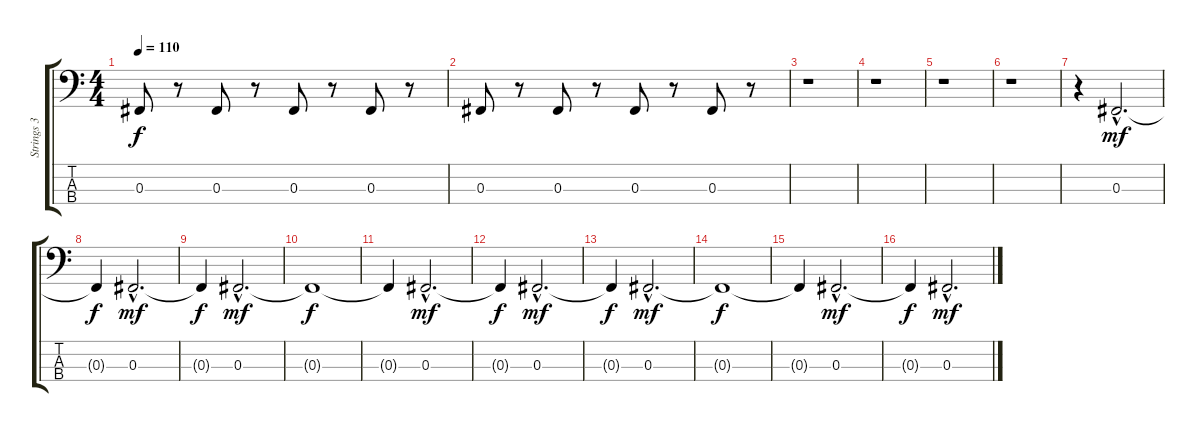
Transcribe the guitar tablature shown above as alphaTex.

\track ("Strings 3" "Strings 3") {instrument contrabass}
\staff {score tabs}
\tuning (E2 B1 Gb1 Db1) {hide}
\ts (4 4)
\tempo 110
\clef f4
\ks c
0.3.8{dy f volume 0} r.8 0.3.8 r.8 0.3.8 r.8 0.3.8 r.8 |
0.3.8 r.8 0.3.8 r.8 0.3.8 r.8 0.3.8 r.8 |
r.1 |
r.1 |
r.1 |
r.1 |
r.4 0.3{hac}.2{d dy mf volume 16 instrument brightacousticpiano} |
0.3{t}.4{dy f} 0.3{hac}.2{d dy mf volume 16 instrument brightacousticpiano} |
0.3{t}.4{dy f} 0.3{hac}.2{d dy mf volume 16 instrument brightacousticpiano} |
0.3{t}.1{dy f} |
0.3{t}.4 0.3{hac}.2{d dy mf volume 16 instrument brightacousticpiano} |
0.3{t}.4{dy f} 0.3{hac}.2{d dy mf volume 16 instrument brightacousticpiano} |
0.3{t}.4{dy f} 0.3{hac}.2{d dy mf volume 16 instrument brightacousticpiano} |
0.3{t}.1{dy f} |
0.3{t}.4 0.3{hac}.2{d dy mf volume 16 instrument brightacousticpiano} |
0.3{t}.4{dy f} 0.3{hac}.2{d dy mf volume 16 instrument brightacousticpiano}
